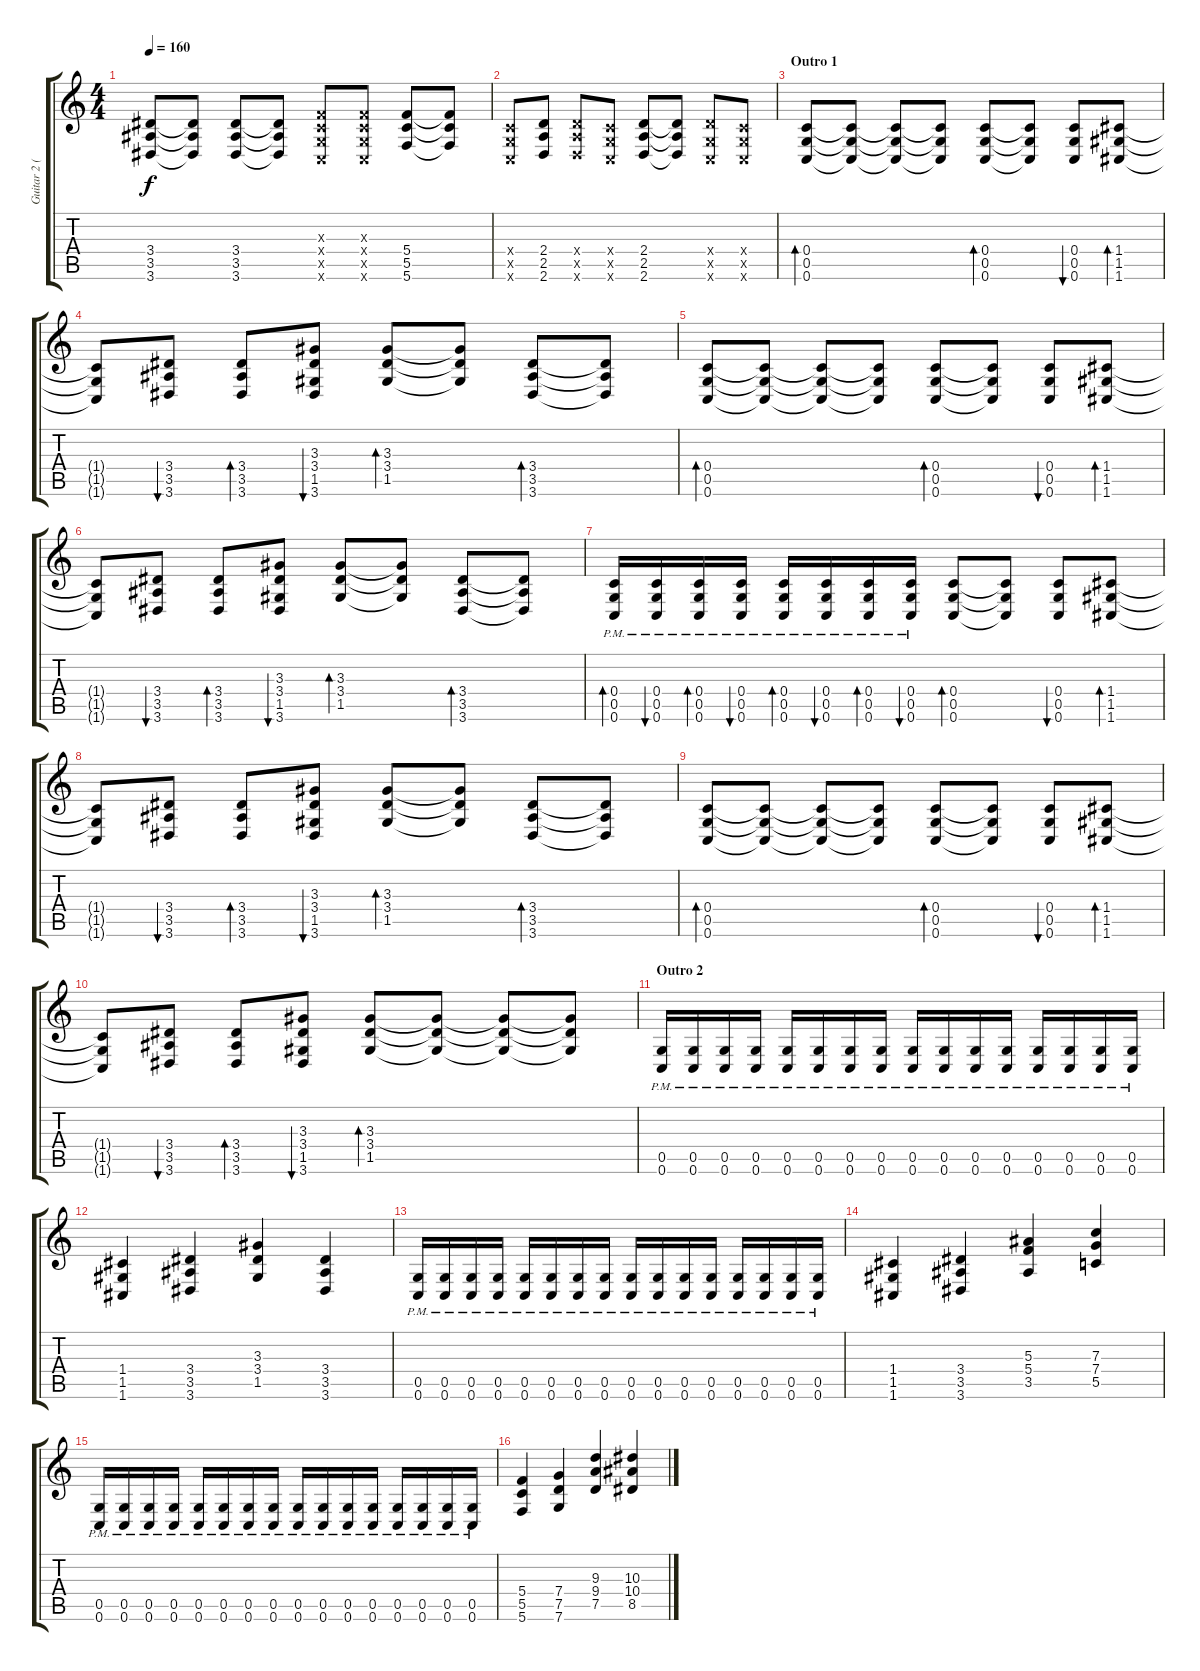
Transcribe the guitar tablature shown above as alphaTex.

\track ("Guitar 2 (distortion)" "Guitar 2 (") {instrument distortionguitar}
\staff {score tabs}
\tuning (D4 A3 F3 C3 G2 C2) {hide}
\ts (4 4)
\tempo 160
\clef g2
\ks c
(3.4 3.5 3.6).8{dy f} (3.4{t} 3.5{t} 3.6{t}).8 (3.4 3.5 3.6).8 (3.4{t} 3.5{t} 3.6{t}).8 (0.3{x} 0.4{x} 0.5{x} 0.6{x}).8 (0.3{x} 0.4{x} 0.5{x} 0.6{x}).8 (5.4 5.5 5.6).8 (5.4{t} 5.5{t} 5.6{t}).8 |
(0.4{x} 0.5{x} 0.6{x}).8 (2.4 2.5 2.6).8 (2.4{x} 2.5{x} 2.6{x}).8 (0.4{x} 0.5{x} 0.6{x}).8 (2.4 2.5 2.6).8 (2.4{t} 2.5{t} 2.6{t}).8 (2.4{x} 0.5{x} 0.6{x}).8 (0.4{x} 0.5{x} 0.6{x}).8 |
\section ("" "Outro 1")
(0.4 0.5 0.6).8{bd 60} (0.4{t} 0.5{t} 0.6{t}).8 (0.4{t} 0.5{t} 0.6{t}).8 (0.4{t} 0.5{t} 0.6{t}).8 (0.4 0.5 0.6).8{bd 60} (0.4{t} 0.5{t} 0.6{t}).8 (0.4 0.5 0.6).8{bu 60} (1.4 1.5 1.6).8{bd 60} |
(1.4{t} 1.5{t} 1.6{t}).8 (3.4 3.5 3.6).8{bu 60} (3.4 3.5 3.6).8{bd 60} (3.3 3.4 1.5 3.6).8{bu 60} (3.3 3.4 1.5).8{bd 60} (3.3{t} 3.4{t} 1.5{t}).8 (3.4 3.5 3.6).8{bd 60} (3.4{t} 3.5{t} 3.6{t}).8 |
(0.4 0.5 0.6).8{bd 60} (0.4{t} 0.5{t} 0.6{t}).8 (0.4{t} 0.5{t} 0.6{t}).8 (0.4{t} 0.5{t} 0.6{t}).8 (0.4 0.5 0.6).8{bd 60} (0.4{t} 0.5{t} 0.6{t}).8 (0.4 0.5 0.6).8{bu 60} (1.4 1.5 1.6).8{bd 60} |
(1.4{t} 1.5{t} 1.6{t}).8 (3.4 3.5 3.6).8{bu 60} (3.4 3.5 3.6).8{bd 60} (3.3 3.4 1.5 3.6).8{bu 60} (3.3 3.4 1.5).8{bd 60} (3.3{t} 3.4{t} 1.5{t}).8 (3.4 3.5 3.6).8{bd 60} (3.4{t} 3.5{t} 3.6{t}).8 |
(0.4{pm} 0.5{pm} 0.6{pm}).16{bd 60} (0.4{pm} 0.5{pm} 0.6{pm}).16{bu 60} (0.4{pm} 0.5{pm} 0.6{pm}).16{bd 60} (0.4{pm} 0.5{pm} 0.6{pm}).16{bu 60} (0.4{pm} 0.5{pm} 0.6{pm}).16{bd 60} (0.4{pm} 0.5{pm} 0.6{pm}).16{bu 60} (0.4{pm} 0.5{pm} 0.6{pm}).16{bd 60} (0.4{pm} 0.5{pm} 0.6{pm}).16{bu 60} (0.4 0.5 0.6).8{bd 60} (0.4{t} 0.5{t} 0.6{t}).8 (0.4 0.5 0.6).8{bu 60} (1.4 1.5 1.6).8{bd 60} |
(1.4{t} 1.5{t} 1.6{t}).8 (3.4 3.5 3.6).8{bu 60} (3.4 3.5 3.6).8{bd 60} (3.3 3.4 1.5 3.6).8{bu 60} (3.3 3.4 1.5).8{bd 60} (3.3{t} 3.4{t} 1.5{t}).8 (3.4 3.5 3.6).8{bd 60} (3.4{t} 3.5{t} 3.6{t}).8 |
(0.4 0.5 0.6).8{bd 60} (0.4{t} 0.5{t} 0.6{t}).8 (0.4{t} 0.5{t} 0.6{t}).8 (0.4{t} 0.5{t} 0.6{t}).8 (0.4 0.5 0.6).8{bd 60} (0.4{t} 0.5{t} 0.6{t}).8 (0.4 0.5 0.6).8{bu 60} (1.4 1.5 1.6).8{bd 60} |
(1.4{t} 1.5{t} 1.6{t}).8 (3.4 3.5 3.6).8{bu 60} (3.4 3.5 3.6).8{bd 60} (3.3 3.4 1.5 3.6).8{bu 60} (3.3 3.4 1.5).8{bd 60} (3.3{t} 3.4{t} 1.5{t}).8 (3.3{t} 3.4{t} 1.5{t}).8 (3.3{t} 3.4{t} 1.5{t}).8 |
\section ("" "Outro 2")
(0.5{pm} 0.6{pm}).16 (0.5{pm} 0.6{pm}).16 (0.5{pm} 0.6{pm}).16 (0.5{pm} 0.6{pm}).16 (0.5{pm} 0.6{pm}).16 (0.5{pm} 0.6{pm}).16 (0.5{pm} 0.6{pm}).16 (0.5{pm} 0.6{pm}).16 (0.5{pm} 0.6{pm}).16 (0.5{pm} 0.6{pm}).16 (0.5{pm} 0.6{pm}).16 (0.5{pm} 0.6{pm}).16 (0.5{pm} 0.6{pm}).16 (0.5{pm} 0.6{pm}).16 (0.5{pm} 0.6{pm}).16 (0.5{pm} 0.6{pm}).16 |
(1.4 1.5 1.6).4 (3.4 3.5 3.6).4 (3.3 3.4 1.5).4 (3.4 3.5 3.6).4 |
(0.5{pm} 0.6{pm}).16 (0.5{pm} 0.6{pm}).16 (0.5{pm} 0.6{pm}).16 (0.5{pm} 0.6{pm}).16 (0.5{pm} 0.6{pm}).16 (0.5{pm} 0.6{pm}).16 (0.5{pm} 0.6{pm}).16 (0.5{pm} 0.6{pm}).16 (0.5{pm} 0.6{pm}).16 (0.5{pm} 0.6{pm}).16 (0.5{pm} 0.6{pm}).16 (0.5{pm} 0.6{pm}).16 (0.5{pm} 0.6{pm}).16 (0.5{pm} 0.6{pm}).16 (0.5{pm} 0.6{pm}).16 (0.5{pm} 0.6{pm}).16 |
(1.4 1.5 1.6).4 (3.4 3.5 3.6).4 (5.3 5.4 3.5).4 (7.3 7.4 5.5).4 |
(0.5{pm} 0.6{pm}).16 (0.5{pm} 0.6{pm}).16 (0.5{pm} 0.6{pm}).16 (0.5{pm} 0.6{pm}).16 (0.5{pm} 0.6{pm}).16 (0.5{pm} 0.6{pm}).16 (0.5{pm} 0.6{pm}).16 (0.5{pm} 0.6{pm}).16 (0.5{pm} 0.6{pm}).16 (0.5{pm} 0.6{pm}).16 (0.5{pm} 0.6{pm}).16 (0.5{pm} 0.6{pm}).16 (0.5{pm} 0.6{pm}).16 (0.5{pm} 0.6{pm}).16 (0.5{pm} 0.6{pm}).16 (0.5{pm} 0.6{pm}).16 |
(5.4 5.5 5.6).4 (7.4 7.5 7.6).4 (9.3 9.4 7.5).4 (10.3 10.4 8.5).4
